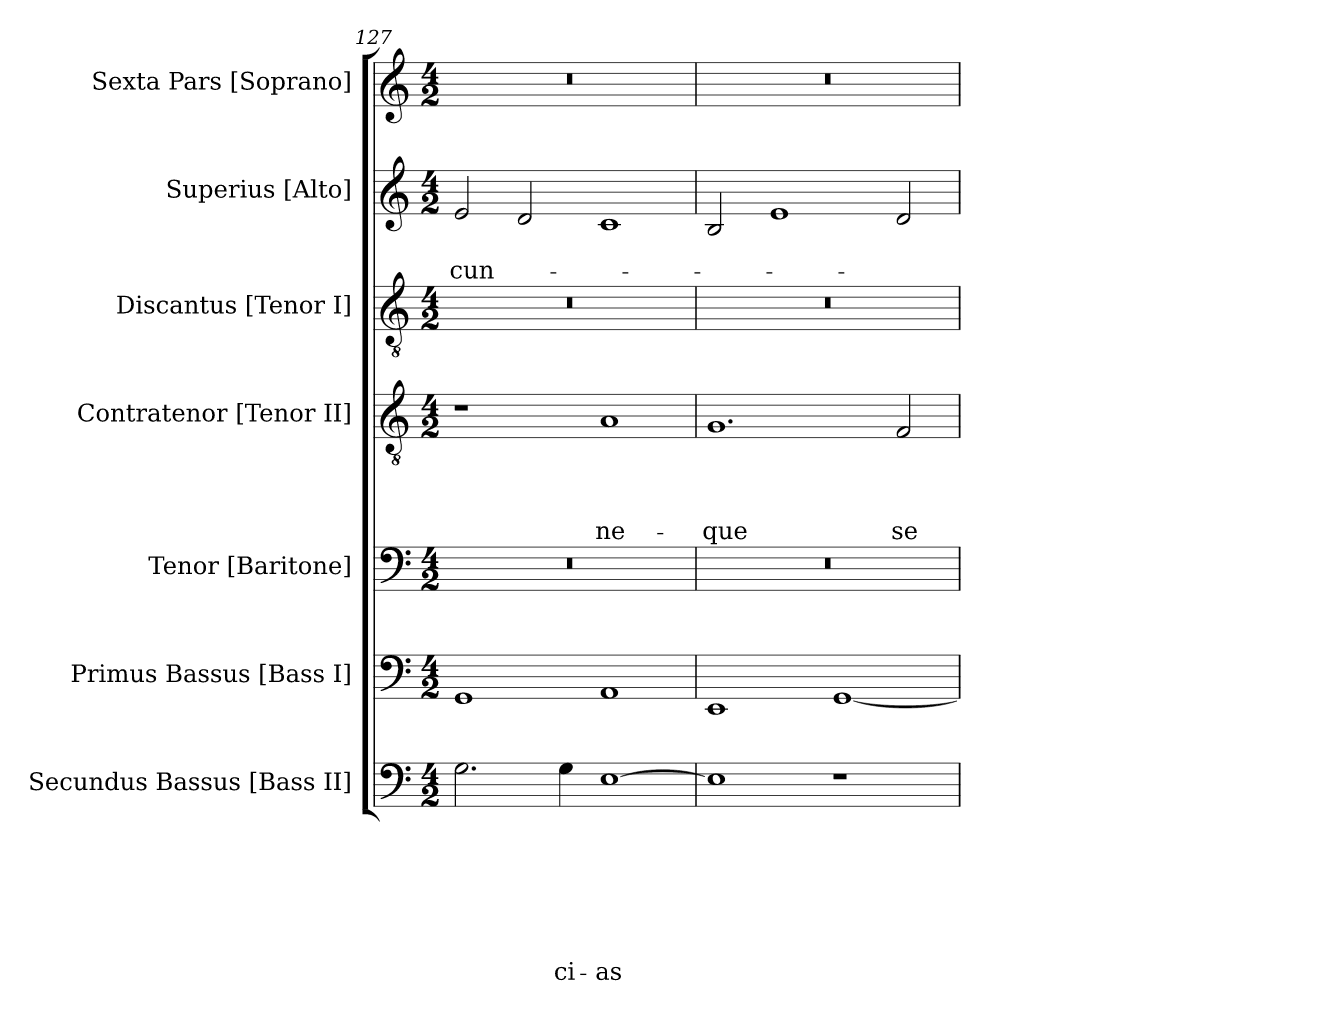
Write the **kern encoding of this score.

**kern	**text	**text	**text	**text	**text	**text	**text	**kern	**kern	**kern	**text	**text	**text	**text	**kern	**kern	**text	**text	**kern
*part7	*part7	*part7	*part7	*part7	*part7	*part7	*part7	*part6	*part5	*part4	*part4	*part4	*part4	*part4	*part3	*part2	*part2	*part2	*part1
*staff7	*staff7	*staff7	*staff7	*staff7	*staff7	*staff7	*staff7	*staff6	*staff5	*staff4	*staff4	*staff4	*staff4	*staff4	*staff3	*staff2	*staff2	*staff2	*staff1
*I"Secundus Bassus [Bass II]	*	*	*	*	*	*	*	*I"Primus Bassus [Bass I]	*I"Tenor [Baritone]	*I"Contratenor [Tenor II]	*	*	*	*	*I"Discantus [Tenor I]	*I"Superius [Alto]	*	*	*I"Sexta Pars [Soprano]
*I'B II	*	*	*	*	*	*	*	*I'B I	*I'Bar	*I'T II	*	*	*	*	*I'T I	*I'A	*	*	*I'S
!!LO:PB:g=z
*clefF4	*	*	*	*	*	*	*	*clefF4	*clefF4	*clefGv2	*	*	*	*	*clefGv2	*clefG2	*	*	*clefG2
*k[]	*	*	*	*	*	*	*	*k[]	*k[]	*k[]	*	*	*	*	*k[]	*k[]	*	*	*k[]
*C:	*	*	*	*	*	*	*	*C:	*C:	*C:	*	*	*	*	*C:	*C:	*	*	*C:
*M4/2	*	*	*	*	*	*	*	*M4/2	*M4/2	*M4/2	*	*	*	*	*M4/2	*M4/2	*	*	*M4/2
=127	=127	=127	=127	=127	=127	=127	=127	=127	=127	=127	=127	=127	=127	=127	=127	=127	=127	=127	=127
!	!	!	!	!	!	!	!	!	!	!	!	!	!	!	!	!	!	!LO:LY:b	!
2.G\	.	.	.	.	.	.	.	1GG	0r	1r	.	.	.	.	0r	2e/	.	-cun-	0r
.	.	.	.	.	.	.	.	.	.	.	.	.	.	.	.	2d/	.	.	.
!	!	!	!	!	!	!	!LO:LY:b:rj	!	!	!	!	!	!	!	!	!	!	!	!
4G\	.	.	.	.	.	.	-ci-	.	.	.	.	.	.	.	.	.	.	.	.
!	!	!	!	!	!	!	!LO:LY:b:rj	!	!	!	!	!	!	!LO:LY:b	!	!	!	!	!
[>1E	.	.	.	.	.	.	-as	1AA	.	1A	.	.	.	ne-	.	1c	.	.	.
=128	=128	=128	=128	=128	=128	=128	=128	=128	=128	=128	=128	=128	=128	=128	=128	=128	=128	=128	=128
!	!	!	!	!	!	!	!	!	!	!	!	!	!	!LO:LY:b	!	!	!	!	!
1E]	.	.	.	.	.	.	.	1EE	0r	1.G	.	.	.	-que	0r	2B/	.	.	0r
.	.	.	.	.	.	.	.	.	.	.	.	.	.	.	.	1e	.	.	.
1r	.	.	.	.	.	.	.	[<1GG	.	.	.	.	.	.	.	.	.	.	.
!	!	!	!	!	!	!	!	!	!	!	!	!	!	!LO:LY:b	!	!	!	!	!
.	.	.	.	.	.	.	.	.	.	2F/	.	.	.	se-	.	2d/	.	.	.
=	=	=	=	=	=	=	=	=	=	=	=	=	=	=	=	=	=	=	=
*-	*-	*-	*-	*-	*-	*-	*-	*-	*-	*-	*-	*-	*-	*-	*-	*-	*-	*-	*-
